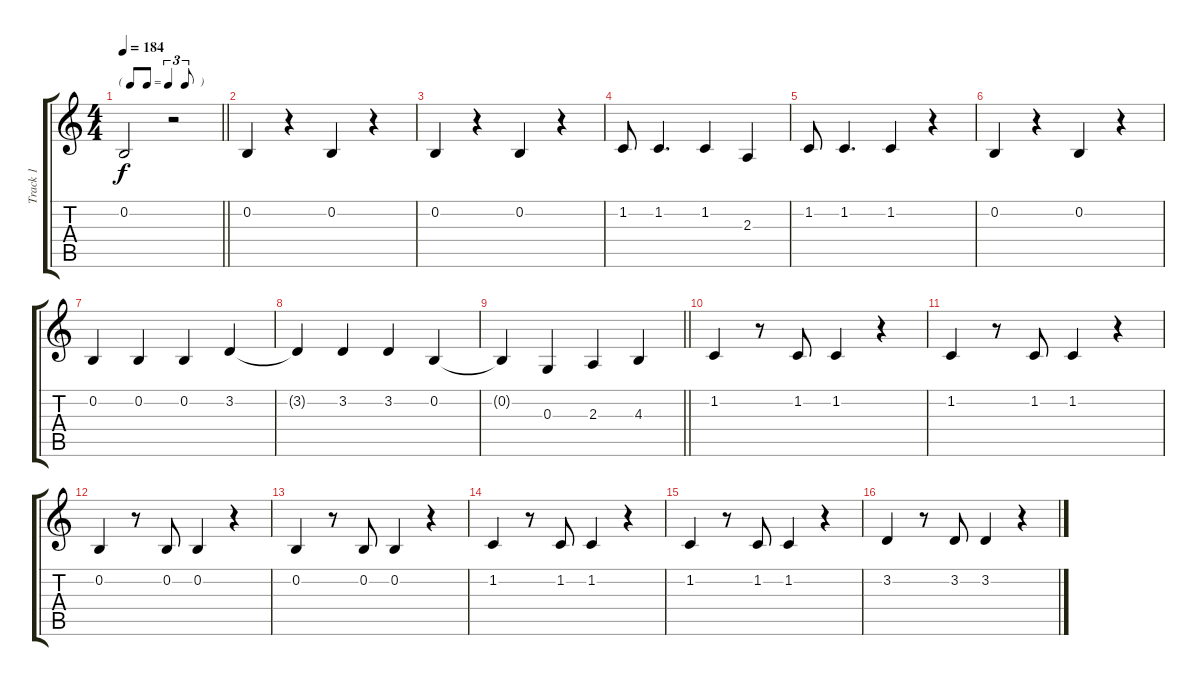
\track ("Track 1" "Track 1") {instrument tenorsax}
\staff {score tabs}
\tuning (E4 B3 G3 D3 A2 E2) {hide}
\ts (4 4)
\tf triplet8th
\tempo 184
\clef g2
\barLineRight lightlight
\ks c
0.2{t}.2{dy f} r.2 |
0.2.4 r.4 0.2.4 r.4 |
0.2.4 r.4 0.2.4 r.4 |
1.2.8 1.2.4{d} 1.2.4 2.3.4 |
1.2.8 1.2.4{d} 1.2.4 r.4 |
0.2.4 r.4 0.2.4 r.4 |
0.2.4 0.2.4 0.2.4 3.2.4 |
3.2{t}.4 3.2.4 3.2.4 0.2.4 |
\barLineRight lightlight
0.2{t}.4 0.3.4 2.3.4 4.3.4 |
1.2.4 r.8 1.2.8 1.2.4 r.4 |
1.2.4 r.8 1.2.8 1.2.4 r.4 |
0.2.4 r.8 0.2.8 0.2.4 r.4 |
0.2.4 r.8 0.2.8 0.2.4 r.4 |
1.2.4 r.8 1.2.8 1.2.4 r.4 |
1.2.4 r.8 1.2.8 1.2.4 r.4 |
3.2.4 r.8 3.2.8 3.2.4 r.4
